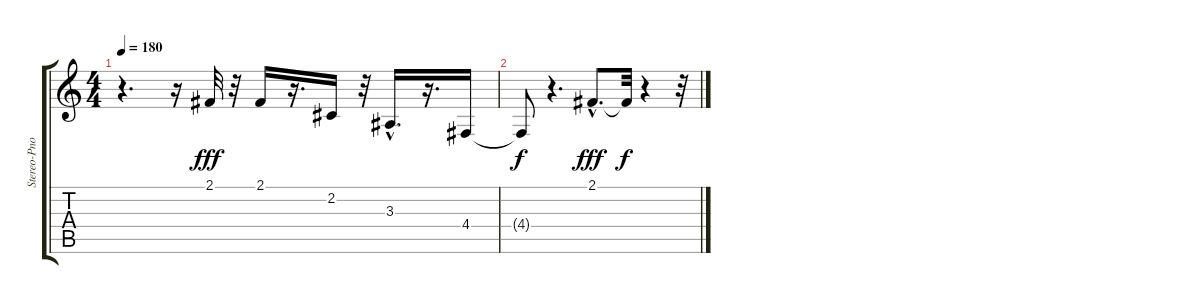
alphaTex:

\track ("Stereo-Pno" "Stereo-Pno") {instrument acousticgrandpiano}
\staff {score tabs}
\tuning (E4 B3 G3 D3 A2 E2) {hide}
\ts (4 4)
\tempo 180
\clef g2
\ks c
r.4{d dy fff} r.16 2.1.32 r.32 2.1.16 r.16{d} 2.2.16 r.32 3.3{hac}.16{d} r.16{d} 4.4.16 |
4.4{t}.8{dy f} r.4{d} 2.1{hac}.8{d dy fff} 2.1{t}.32{dy f} r.4 r.32
